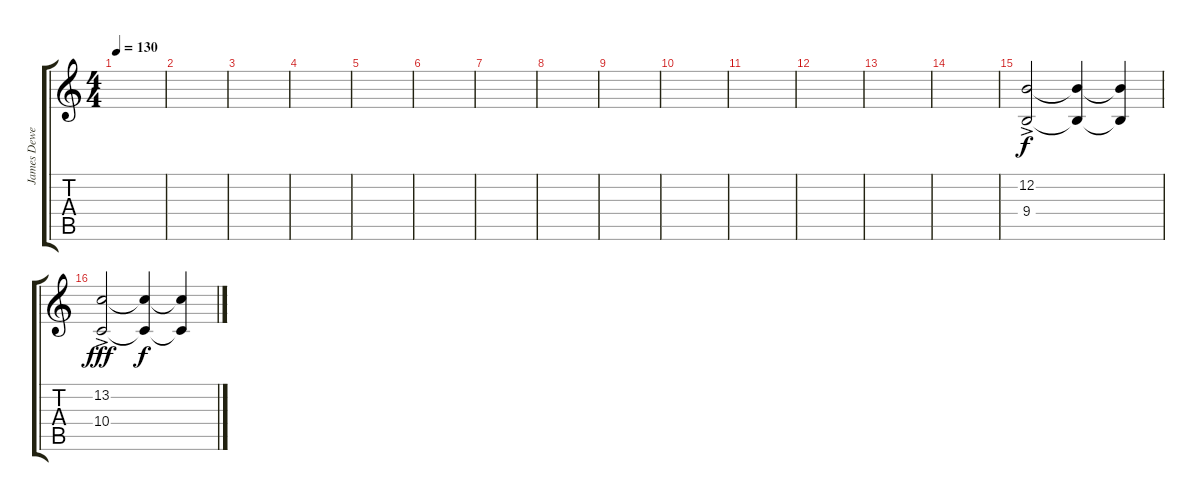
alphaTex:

\track ("James Dewees - Keyboard" "James Dewe") {instrument lead2sawtooth}
\staff {score tabs}
\tuning (E4 B3 G3 D3 A2 E2) {hide}
\ts (4 4)
\tempo 130
\clef g2
\ks c
|
|
|
|
|
|
|
|
|
|
|
|
|
|
(12.2{ac} 9.4{ac}).2{volume 8} (12.2{t} 9.4{t}).4{dy f volume 4} (12.2{t} 9.4{t}).4 |
(13.2{ac} 10.4{ac}).2{dy fff volume 8} (13.2{t} 10.4{t}).4{dy f volume 4} (13.2{t} 10.4{t}).4
